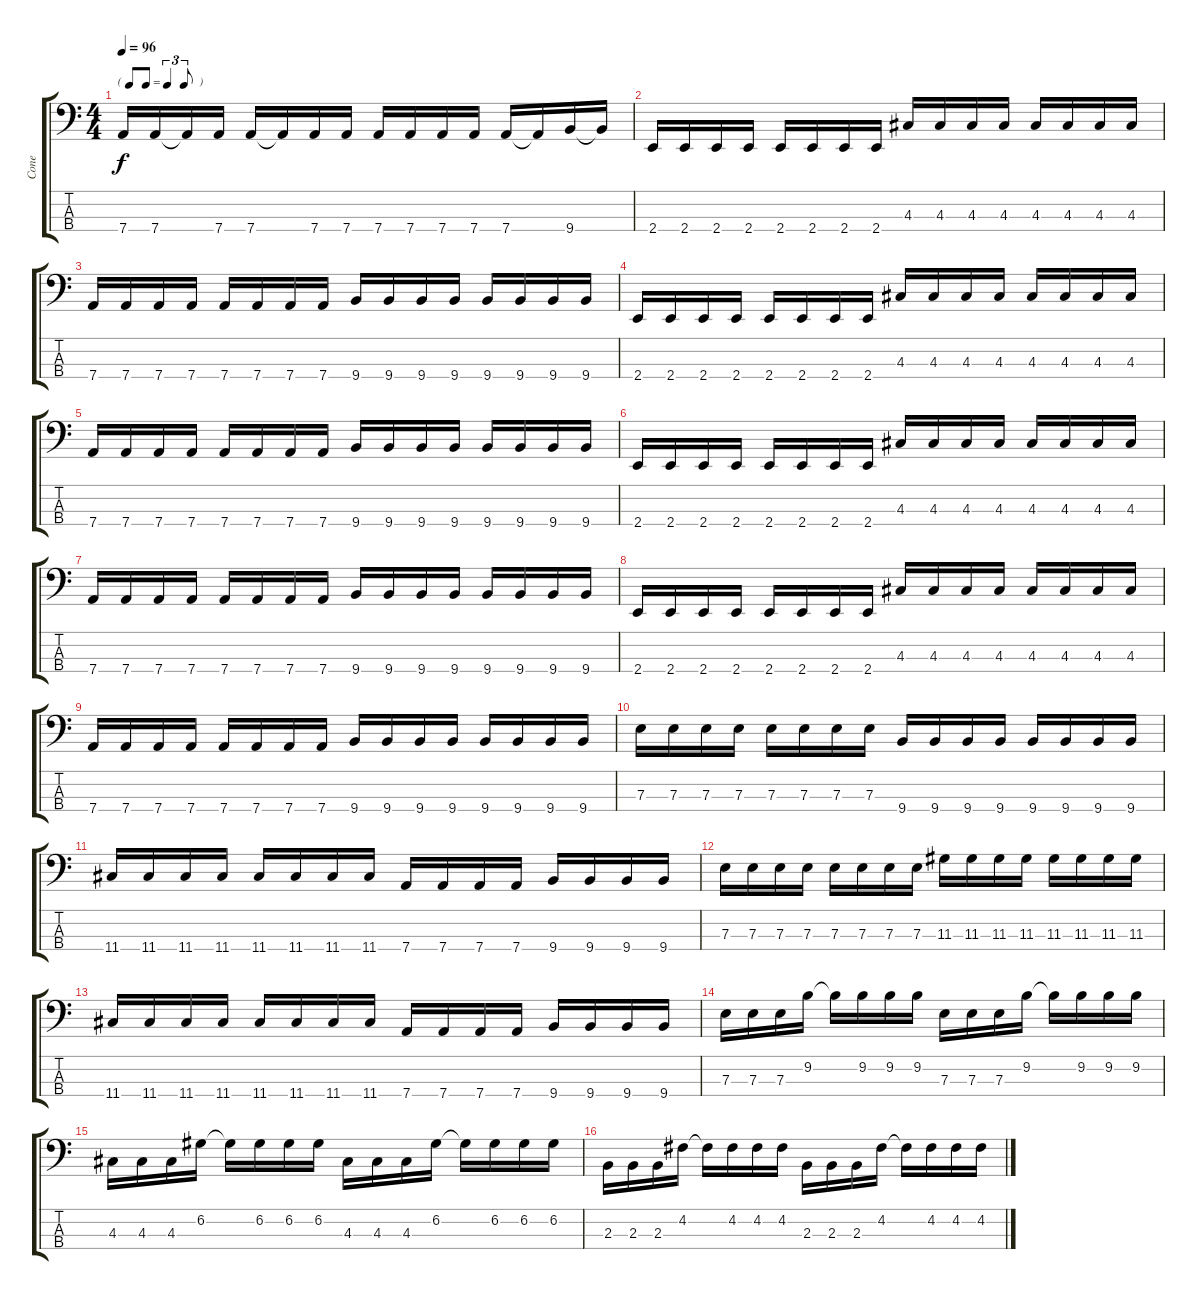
\track ("Cone" "Cone") {instrument electricbasspick}
\staff {score tabs}
\tuning (G2 D2 A1 D1) {hide}
\ts (4 4)
\tf triplet8th
\tempo 96
\clef f4
\ks c
7.4.16{dy f} 7.4.16 7.4{t}.16 7.4.16 7.4.16 7.4{t}.16 7.4.16 7.4.16 7.4.16 7.4.16 7.4.16 7.4.16 7.4.16 7.4{t}.16 9.4.16 9.4{t}.16 |
2.4.16 2.4.16 2.4.16 2.4.16 2.4.16 2.4.16 2.4.16 2.4.16 4.3.16 4.3.16 4.3.16 4.3.16 4.3.16 4.3.16 4.3.16 4.3.16 |
7.4.16 7.4.16 7.4.16 7.4.16 7.4.16 7.4.16 7.4.16 7.4.16 9.4.16 9.4.16 9.4.16 9.4.16 9.4.16 9.4.16 9.4.16 9.4.16 |
2.4.16 2.4.16 2.4.16 2.4.16 2.4.16 2.4.16 2.4.16 2.4.16 4.3.16 4.3.16 4.3.16 4.3.16 4.3.16 4.3.16 4.3.16 4.3.16 |
7.4.16 7.4.16 7.4.16 7.4.16 7.4.16 7.4.16 7.4.16 7.4.16 9.4.16 9.4.16 9.4.16 9.4.16 9.4.16 9.4.16 9.4.16 9.4.16 |
2.4.16 2.4.16 2.4.16 2.4.16 2.4.16 2.4.16 2.4.16 2.4.16 4.3.16 4.3.16 4.3.16 4.3.16 4.3.16 4.3.16 4.3.16 4.3.16 |
7.4.16 7.4.16 7.4.16 7.4.16 7.4.16 7.4.16 7.4.16 7.4.16 9.4.16 9.4.16 9.4.16 9.4.16 9.4.16 9.4.16 9.4.16 9.4.16 |
2.4.16 2.4.16 2.4.16 2.4.16 2.4.16 2.4.16 2.4.16 2.4.16 4.3.16 4.3.16 4.3.16 4.3.16 4.3.16 4.3.16 4.3.16 4.3.16 |
7.4.16 7.4.16 7.4.16 7.4.16 7.4.16 7.4.16 7.4.16 7.4.16 9.4.16 9.4.16 9.4.16 9.4.16 9.4.16 9.4.16 9.4.16 9.4.16 |
7.3.16 7.3.16 7.3.16 7.3.16 7.3.16 7.3.16 7.3.16 7.3.16 9.4.16 9.4.16 9.4.16 9.4.16 9.4.16 9.4.16 9.4.16 9.4.16 |
11.4.16 11.4.16 11.4.16 11.4.16 11.4.16 11.4.16 11.4.16 11.4.16 7.4.16 7.4.16 7.4.16 7.4.16 9.4.16 9.4.16 9.4.16 9.4.16 |
7.3.16 7.3.16 7.3.16 7.3.16 7.3.16 7.3.16 7.3.16 7.3.16 11.3.16 11.3.16 11.3.16 11.3.16 11.3.16 11.3.16 11.3.16 11.3.16 |
11.4.16 11.4.16 11.4.16 11.4.16 11.4.16 11.4.16 11.4.16 11.4.16 7.4.16 7.4.16 7.4.16 7.4.16 9.4.16 9.4.16 9.4.16 9.4.16 |
7.3.16 7.3.16 7.3.16 9.2.16 9.2{t}.16 9.2.16 9.2.16 9.2.16 7.3.16 7.3.16 7.3.16 9.2.16 9.2{t}.16 9.2.16 9.2.16 9.2.16 |
4.3.16 4.3.16 4.3.16 6.2.16 6.2{t}.16 6.2.16 6.2.16 6.2.16 4.3.16 4.3.16 4.3.16 6.2.16 6.2{t}.16 6.2.16 6.2.16 6.2.16 |
2.3.16 2.3.16 2.3.16 4.2.16 4.2{t}.16 4.2.16 4.2.16 4.2.16 2.3.16 2.3.16 2.3.16 4.2.16 4.2{t}.16 4.2.16 4.2.16 4.2.16
